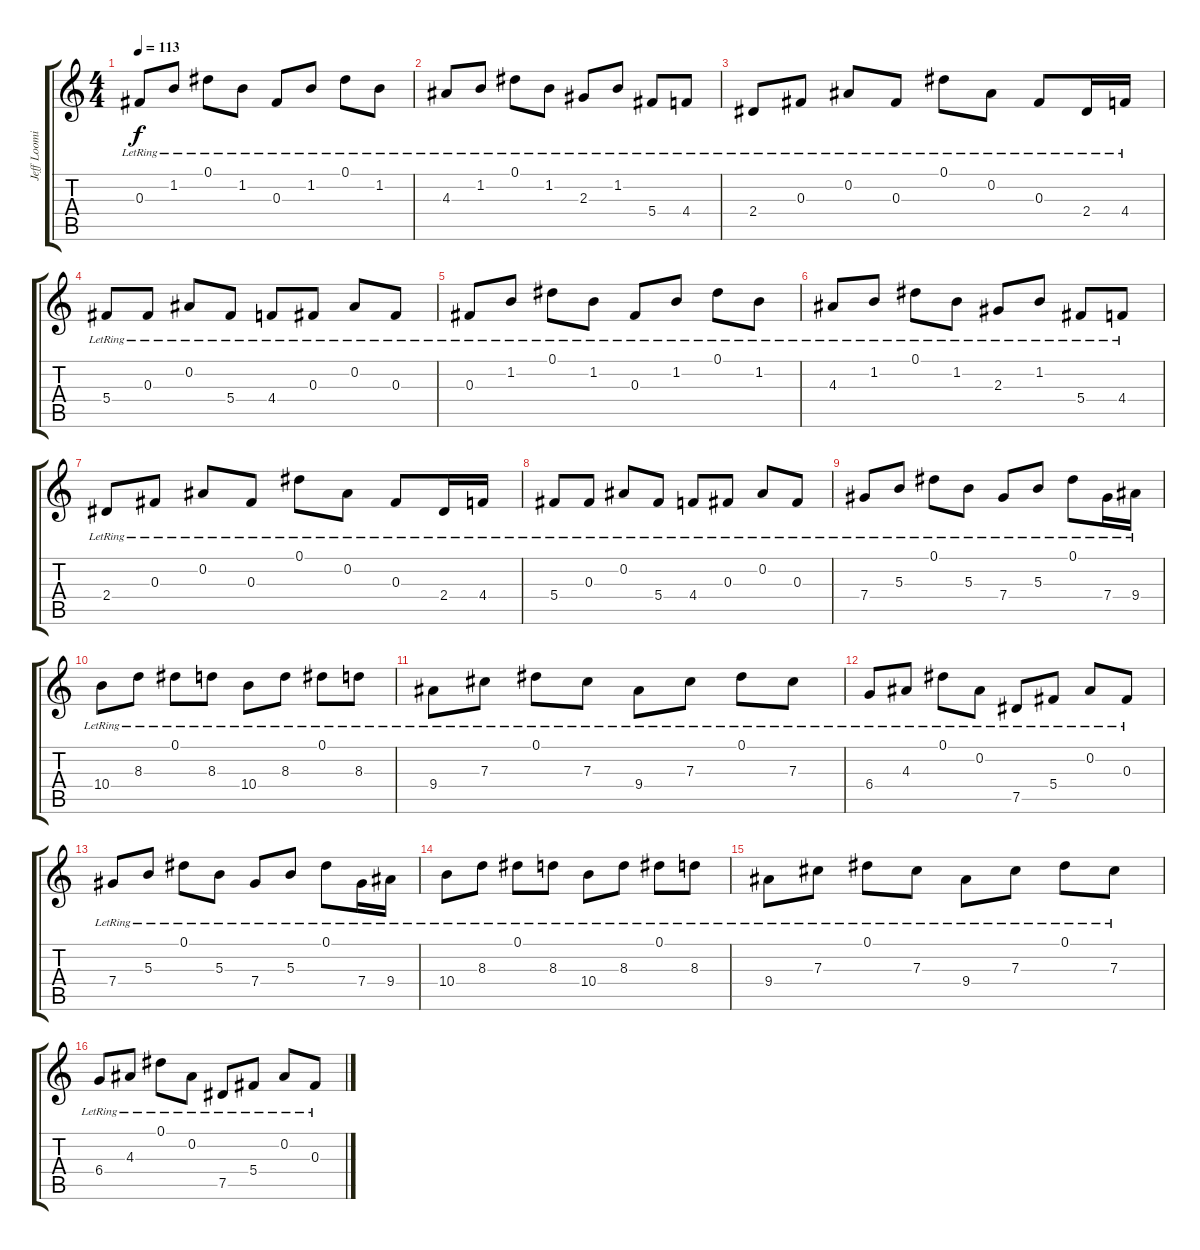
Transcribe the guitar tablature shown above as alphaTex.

\track ("Jeff Loomis. Acoustique" "Jeff Loomi") {instrument acousticguitarsteel}
\staff {score tabs}
\tuning (Eb4 Bb3 Gb3 Db3 Ab2 Eb2) {hide}
\ts (4 4)
\tempo 113
\clef g2
\ks c
0.3{lr}.8{dy f instrument acousticguitarsteel} 1.2{lr}.8 0.1{lr}.8 1.2{lr}.8 0.3{lr}.8 1.2{lr}.8 0.1{lr}.8 1.2{lr}.8 |
4.3{lr}.8 1.2{lr}.8 0.1{lr}.8 1.2{lr}.8 2.3{lr}.8 1.2{lr}.8 5.4{lr}.8 4.4{lr}.8 |
2.4{lr}.8 0.3{lr}.8 0.2{lr}.8 0.3{lr}.8 0.1{lr}.8 0.2{lr}.8 0.3{lr}.8 2.4{lr}.16 4.4{lr}.16 |
5.4{lr}.8 0.3{lr}.8 0.2{lr}.8 5.4{lr}.8 4.4{lr}.8 0.3{lr}.8 0.2{lr}.8 0.3{lr}.8 |
0.3{lr}.8 1.2{lr}.8 0.1{lr}.8 1.2{lr}.8 0.3{lr}.8 1.2{lr}.8 0.1{lr}.8 1.2{lr}.8 |
4.3{lr}.8 1.2{lr}.8 0.1{lr}.8 1.2{lr}.8 2.3{lr}.8 1.2{lr}.8 5.4{lr}.8 4.4{lr}.8 |
2.4{lr}.8 0.3{lr}.8 0.2{lr}.8 0.3{lr}.8 0.1{lr}.8 0.2{lr}.8 0.3{lr}.8 2.4{lr}.16 4.4{lr}.16 |
5.4{lr}.8 0.3{lr}.8 0.2{lr}.8 5.4{lr}.8 4.4{lr}.8 0.3{lr}.8 0.2{lr}.8 0.3{lr}.8 |
7.4{lr}.8 5.3{lr}.8 0.1{lr}.8 5.3{lr}.8 7.4{lr}.8 5.3{lr}.8 0.1{lr}.8 7.4{lr}.16 9.4{lr}.16 |
10.4{lr}.8 8.3{lr}.8 0.1{lr}.8 8.3{lr}.8 10.4{lr}.8 8.3{lr}.8 0.1{lr}.8 8.3{lr}.8 |
9.4{lr}.8 7.3{lr}.8 0.1{lr}.8 7.3{lr}.8 9.4{lr}.8 7.3{lr}.8 0.1{lr}.8 7.3{lr}.8 |
6.4{lr}.8 4.3{lr}.8 0.1{lr}.8 0.2{lr}.8 7.5{lr}.8 5.4{lr}.8 0.2{lr}.8 0.3{lr}.8 |
7.4{lr}.8 5.3{lr}.8 0.1{lr}.8 5.3{lr}.8 7.4{lr}.8 5.3{lr}.8 0.1{lr}.8 7.4{lr}.16 9.4{lr}.16 |
10.4{lr}.8 8.3{lr}.8 0.1{lr}.8 8.3{lr}.8 10.4{lr}.8 8.3{lr}.8 0.1{lr}.8 8.3{lr}.8 |
9.4{lr}.8 7.3{lr}.8 0.1{lr}.8 7.3{lr}.8 9.4{lr}.8 7.3{lr}.8 0.1{lr}.8 7.3{lr}.8 |
6.4{lr}.8 4.3{lr}.8 0.1{lr}.8 0.2{lr}.8 7.5{lr}.8 5.4{lr}.8 0.2{lr}.8 0.3{lr}.8
